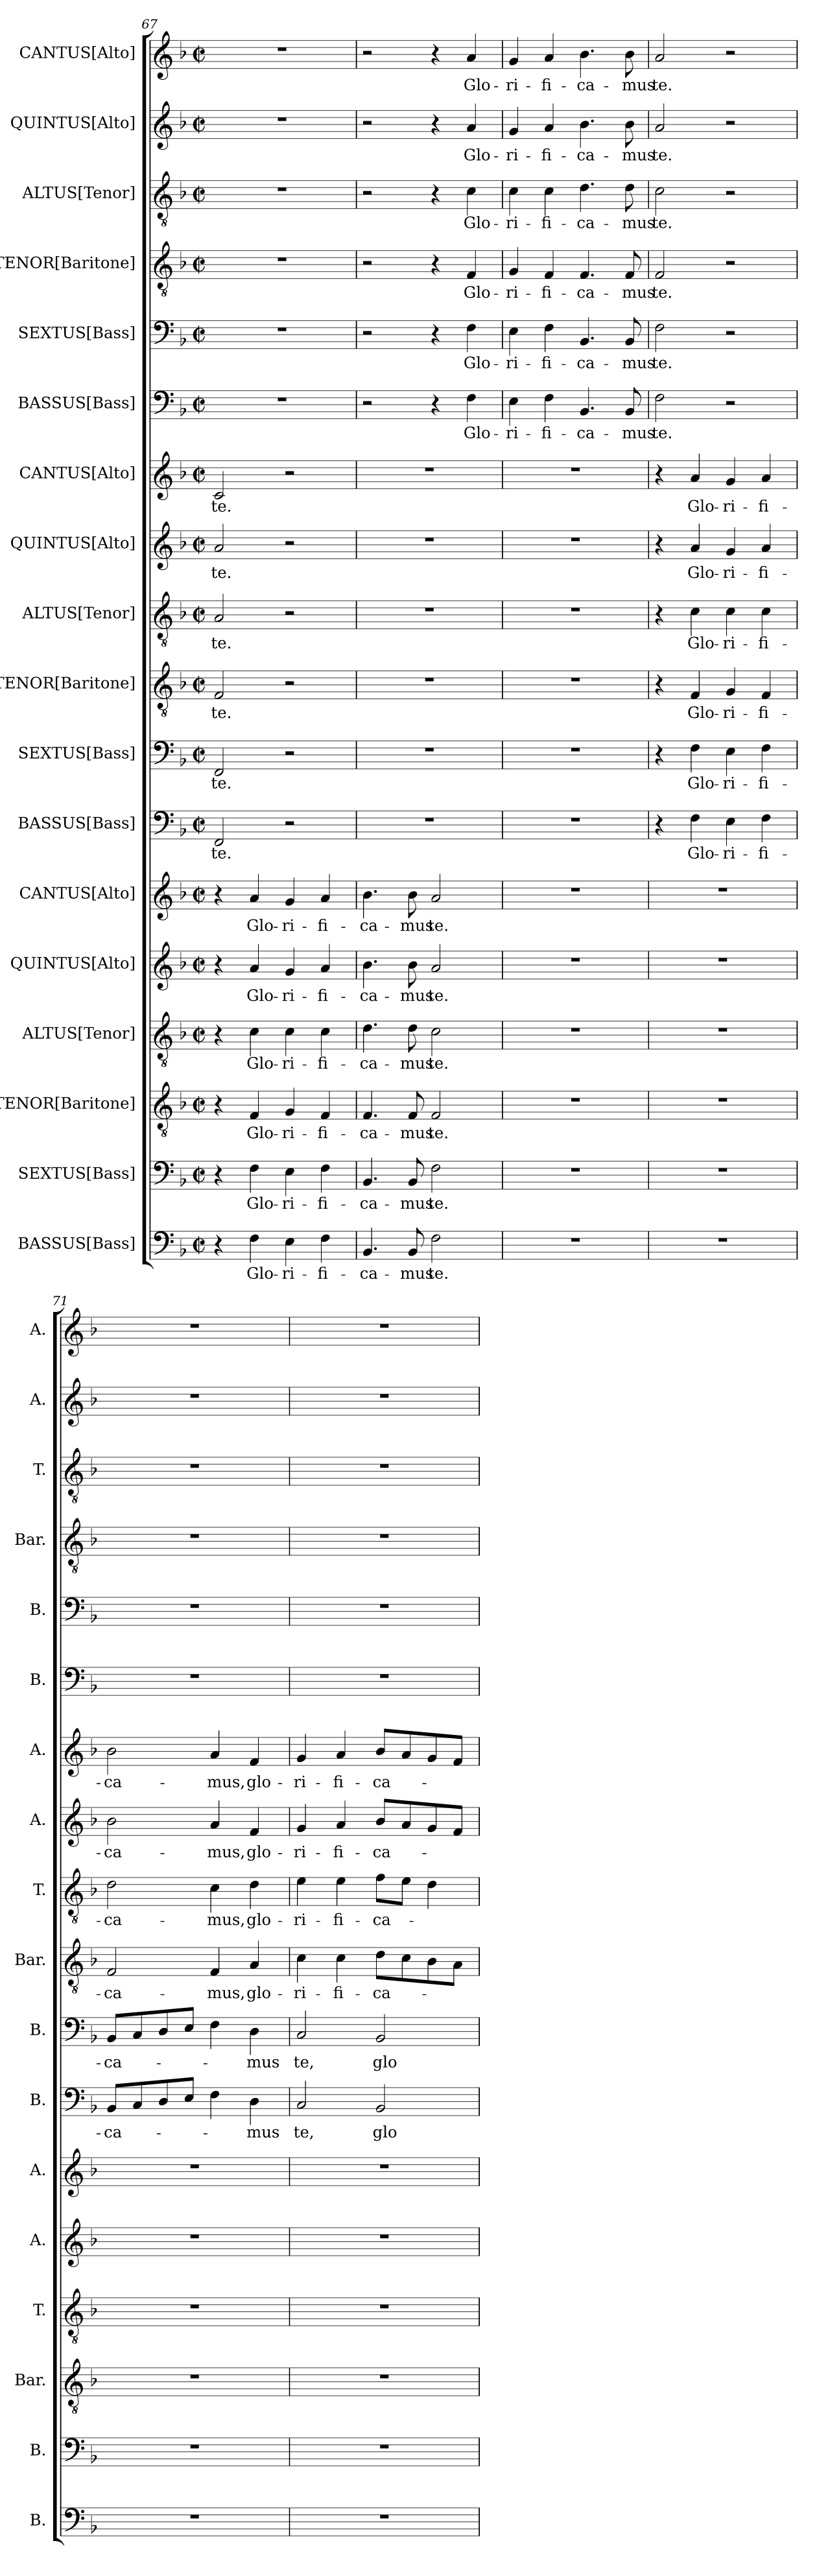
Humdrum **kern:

**kern	**text	**kern	**text	**kern	**text	**kern	**text	**kern	**text	**kern	**text	**kern	**text	**kern	**text	**kern	**text	**kern	**text	**kern	**text	**kern	**text	**kern	**text	**kern	**text	**kern	**text	**kern	**text	**kern	**text	**kern	**text
*part18	*part18	*part17	*part17	*part16	*part16	*part15	*part15	*part14	*part14	*part13	*part13	*part12	*part12	*part11	*part11	*part10	*part10	*part9	*part9	*part8	*part8	*part7	*part7	*part6	*part6	*part5	*part5	*part4	*part4	*part3	*part3	*part2	*part2	*part1	*part1
*staff18	*staff18	*staff17	*staff17	*staff16	*staff16	*staff15	*staff15	*staff14	*staff14	*staff13	*staff13	*staff12	*staff12	*staff11	*staff11	*staff10	*staff10	*staff9	*staff9	*staff8	*staff8	*staff7	*staff7	*staff6	*staff6	*staff5	*staff5	*staff4	*staff4	*staff3	*staff3	*staff2	*staff2	*staff1	*staff1
*I"BASSUS[Bass]	*	*I"SEXTUS[Bass]	*	*I"TENOR[Baritone]	*	*I"ALTUS[Tenor]	*	*I"QUINTUS[Alto]	*	*I"CANTUS[Alto]	*	*I"BASSUS[Bass]	*	*I"SEXTUS[Bass]	*	*I"TENOR[Baritone]	*	*I"ALTUS[Tenor]	*	*I"QUINTUS[Alto]	*	*I"CANTUS[Alto]	*	*I"BASSUS[Bass]	*	*I"SEXTUS[Bass]	*	*I"TENOR[Baritone]	*	*I"ALTUS[Tenor]	*	*I"QUINTUS[Alto]	*	*I"CANTUS[Alto]	*
*I'B.	*	*I'B.	*	*I'Bar.	*	*I'T.	*	*I'A.	*	*I'A.	*	*I'B.	*	*I'B.	*	*I'Bar.	*	*I'T.	*	*I'A.	*	*I'A.	*	*I'B.	*	*I'B.	*	*I'Bar.	*	*I'T.	*	*I'A.	*	*I'A.	*
!!LO:PB:g=z
*clefF4	*	*clefF4	*	*clefGv2	*	*clefGv2	*	*clefG2	*	*clefG2	*	*clefF4	*	*clefF4	*	*clefGv2	*	*clefGv2	*	*clefG2	*	*clefG2	*	*clefF4	*	*clefF4	*	*clefGv2	*	*clefGv2	*	*clefG2	*	*clefG2	*
*	*	*	*	*ITrd7c12	*	*ITrd7c12	*	*	*	*	*	*	*	*	*	*ITrd7c12	*	*ITrd7c12	*	*	*	*	*	*	*	*	*	*ITrd7c12	*	*ITrd7c12	*	*	*	*	*
*k[b-]	*	*k[b-]	*	*k[b-]	*	*k[b-]	*	*k[b-]	*	*k[b-]	*	*k[b-]	*	*k[b-]	*	*k[b-]	*	*k[b-]	*	*k[b-]	*	*k[b-]	*	*k[b-]	*	*k[b-]	*	*k[b-]	*	*k[b-]	*	*k[b-]	*	*k[b-]	*
*F:	*	*F:	*	*F:	*	*F:	*	*F:	*	*F:	*	*F:	*	*F:	*	*F:	*	*F:	*	*F:	*	*F:	*	*F:	*	*F:	*	*F:	*	*F:	*	*F:	*	*F:	*
*M2/2	*	*M2/2	*	*M2/2	*	*M2/2	*	*M2/2	*	*M2/2	*	*M2/2	*	*M2/2	*	*M2/2	*	*M2/2	*	*M2/2	*	*M2/2	*	*M2/2	*	*M2/2	*	*M2/2	*	*M2/2	*	*M2/2	*	*M2/2	*
*met(c|)	*	*met(c|)	*	*met(c|)	*	*met(c|)	*	*met(c|)	*	*met(c|)	*	*met(c|)	*	*met(c|)	*	*met(c|)	*	*met(c|)	*	*met(c|)	*	*met(c|)	*	*met(c|)	*	*met(c|)	*	*met(c|)	*	*met(c|)	*	*met(c|)	*	*met(c|)	*
=67	=67	=67	=67	=67	=67	=67	=67	=67	=67	=67	=67	=67	=67	=67	=67	=67	=67	=67	=67	=67	=67	=67	=67	=67	=67	=67	=67	=67	=67	=67	=67	=67	=67	=67	=67
!	!	!	!	!	!	!	!	!	!	!	!	!	!LO:LY:b	!	!LO:LY:b	!	!LO:LY:b	!	!LO:LY:b	!	!LO:LY:b	!	!LO:LY:b	!	!	!	!	!	!	!	!	!	!	!	!
4r	.	4r	.	4r	.	4r	.	4r	.	4r	.	2FF/	te.	2FF/	te.	2FF/	te.	2AA/	te.	2a/	te.	2c/	te.	1r	.	1r	.	1r	.	1r	.	1r	.	1r	.
!	!LO:LY:b	!	!LO:LY:b	!	!LO:LY:b	!	!LO:LY:b	!	!LO:LY:b	!	!LO:LY:b	!	!	!	!	!	!	!	!	!	!	!	!	!	!	!	!	!	!	!	!	!	!	!	!
4F\	Glo-	4F\	Glo-	4FF/	Glo-	4C\	Glo-	4a/	Glo-	4a/	Glo-	.	.	.	.	.	.	.	.	.	.	.	.	.	.	.	.	.	.	.	.	.	.	.	.
!	!LO:LY:b	!	!LO:LY:b	!	!LO:LY:b	!	!LO:LY:b	!	!LO:LY:b	!	!LO:LY:b	!	!	!	!	!	!	!	!	!	!	!	!	!	!	!	!	!	!	!	!	!	!	!	!
4E\	-ri-	4E\	-ri-	4GG/	-ri-	4C\	-ri-	4g/	-ri-	4g/	-ri-	2r	.	2r	.	2r	.	2r	.	2r	.	2r	.	.	.	.	.	.	.	.	.	.	.	.	.
!	!LO:LY:b	!	!LO:LY:b	!	!LO:LY:b	!	!LO:LY:b	!	!LO:LY:b	!	!LO:LY:b	!	!	!	!	!	!	!	!	!	!	!	!	!	!	!	!	!	!	!	!	!	!	!	!
4F\	-fi-	4F\	-fi-	4FF/	-fi-	4C\	-fi-	4a/	-fi-	4a/	-fi-	.	.	.	.	.	.	.	.	.	.	.	.	.	.	.	.	.	.	.	.	.	.	.	.
=68	=68	=68	=68	=68	=68	=68	=68	=68	=68	=68	=68	=68	=68	=68	=68	=68	=68	=68	=68	=68	=68	=68	=68	=68	=68	=68	=68	=68	=68	=68	=68	=68	=68	=68	=68
!	!LO:LY:b	!	!LO:LY:b	!	!LO:LY:b	!	!LO:LY:b	!	!LO:LY:b	!	!LO:LY:b	!	!	!	!	!	!	!	!	!	!	!	!	!	!	!	!	!	!	!	!	!	!	!	!
4.BB-/	-ca-	4.BB-/	-ca-	4.FF/	-ca-	4.D\	-ca-	4.b-\	-ca-	4.b-\	-ca-	1r	.	1r	.	1r	.	1r	.	1r	.	1r	.	2r	.	2r	.	2r	.	2r	.	2r	.	2r	.
!	!LO:LY:b	!	!LO:LY:b	!	!LO:LY:b	!	!LO:LY:b	!	!LO:LY:b	!	!LO:LY:b	!	!	!	!	!	!	!	!	!	!	!	!	!	!	!	!	!	!	!	!	!	!	!	!
8BB-/	-mus	8BB-/	-mus	8FF/	-mus	8D\	-mus	8b-\	-mus	8b-\	-mus	.	.	.	.	.	.	.	.	.	.	.	.	.	.	.	.	.	.	.	.	.	.	.	.
!	!LO:LY:b	!	!LO:LY:b	!	!LO:LY:b	!	!LO:LY:b	!	!LO:LY:b	!	!LO:LY:b	!	!	!	!	!	!	!	!	!	!	!	!	!	!	!	!	!	!	!	!	!	!	!	!
2F\	te.	2F\	te.	2FF/	te.	2C\	te.	2a/	te.	2a/	te.	.	.	.	.	.	.	.	.	.	.	.	.	4r	.	4r	.	4r	.	4r	.	4r	.	4r	.
!	!	!	!	!	!	!	!	!	!	!	!	!	!	!	!	!	!	!	!	!	!	!	!	!	!LO:LY:b	!	!LO:LY:b	!	!LO:LY:b	!	!LO:LY:b	!	!LO:LY:b	!	!LO:LY:b
.	.	.	.	.	.	.	.	.	.	.	.	.	.	.	.	.	.	.	.	.	.	.	.	4F\	Glo-	4F\	Glo-	4FF/	Glo-	4C\	Glo-	4a/	Glo-	4a/	Glo-
=69	=69	=69	=69	=69	=69	=69	=69	=69	=69	=69	=69	=69	=69	=69	=69	=69	=69	=69	=69	=69	=69	=69	=69	=69	=69	=69	=69	=69	=69	=69	=69	=69	=69	=69	=69
!	!	!	!	!	!	!	!	!	!	!	!	!	!	!	!	!	!	!	!	!	!	!	!	!	!LO:LY:b	!	!LO:LY:b	!	!LO:LY:b	!	!LO:LY:b	!	!LO:LY:b	!	!LO:LY:b
1r	.	1r	.	1r	.	1r	.	1r	.	1r	.	1r	.	1r	.	1r	.	1r	.	1r	.	1r	.	4E\	-ri-	4E\	-ri-	4GG/	-ri-	4C\	-ri-	4g/	-ri-	4g/	-ri-
!	!	!	!	!	!	!	!	!	!	!	!	!	!	!	!	!	!	!	!	!	!	!	!	!	!LO:LY:b	!	!LO:LY:b	!	!LO:LY:b	!	!LO:LY:b	!	!LO:LY:b	!	!LO:LY:b
.	.	.	.	.	.	.	.	.	.	.	.	.	.	.	.	.	.	.	.	.	.	.	.	4F\	-fi-	4F\	-fi-	4FF/	-fi-	4C\	-fi-	4a/	-fi-	4a/	-fi-
!	!	!	!	!	!	!	!	!	!	!	!	!	!	!	!	!	!	!	!	!	!	!	!	!	!LO:LY:b	!	!LO:LY:b	!	!LO:LY:b	!	!LO:LY:b	!	!LO:LY:b	!	!LO:LY:b
.	.	.	.	.	.	.	.	.	.	.	.	.	.	.	.	.	.	.	.	.	.	.	.	4.BB-/	-ca-	4.BB-/	-ca-	4.FF/	-ca-	4.D\	-ca-	4.b-\	-ca-	4.b-\	-ca-
!	!	!	!	!	!	!	!	!	!	!	!	!	!	!	!	!	!	!	!	!	!	!	!	!	!LO:LY:b	!	!LO:LY:b	!	!LO:LY:b	!	!LO:LY:b	!	!LO:LY:b	!	!LO:LY:b
.	.	.	.	.	.	.	.	.	.	.	.	.	.	.	.	.	.	.	.	.	.	.	.	8BB-/	-mus	8BB-/	-mus	8FF/	-mus	8D\	-mus	8b-\	-mus	8b-\	-mus
=70	=70	=70	=70	=70	=70	=70	=70	=70	=70	=70	=70	=70	=70	=70	=70	=70	=70	=70	=70	=70	=70	=70	=70	=70	=70	=70	=70	=70	=70	=70	=70	=70	=70	=70	=70
!	!	!	!	!	!	!	!	!	!	!	!	!	!	!	!	!	!	!	!	!	!	!	!	!	!LO:LY:b	!	!LO:LY:b	!	!LO:LY:b	!	!LO:LY:b	!	!LO:LY:b	!	!LO:LY:b
1r	.	1r	.	1r	.	1r	.	1r	.	1r	.	4r	.	4r	.	4r	.	4r	.	4r	.	4r	.	2F\	te.	2F\	te.	2FF/	te.	2C\	te.	2a/	te.	2a/	te.
!	!	!	!	!	!	!	!	!	!	!	!	!	!LO:LY:b	!	!LO:LY:b	!	!LO:LY:b	!	!LO:LY:b	!	!LO:LY:b	!	!LO:LY:b	!	!	!	!	!	!	!	!	!	!	!	!
.	.	.	.	.	.	.	.	.	.	.	.	4F\	Glo-	4F\	Glo-	4FF/	Glo-	4C\	Glo-	4a/	Glo-	4a/	Glo-	.	.	.	.	.	.	.	.	.	.	.	.
!	!	!	!	!	!	!	!	!	!	!	!	!	!LO:LY:b	!	!LO:LY:b	!	!LO:LY:b	!	!LO:LY:b	!	!LO:LY:b	!	!LO:LY:b	!	!	!	!	!	!	!	!	!	!	!	!
.	.	.	.	.	.	.	.	.	.	.	.	4E\	-ri-	4E\	-ri-	4GG/	-ri-	4C\	-ri-	4g/	-ri-	4g/	-ri-	2r	.	2r	.	2r	.	2r	.	2r	.	2r	.
!	!	!	!	!	!	!	!	!	!	!	!	!	!LO:LY:b	!	!LO:LY:b	!	!LO:LY:b	!	!LO:LY:b	!	!LO:LY:b	!	!LO:LY:b	!	!	!	!	!	!	!	!	!	!	!	!
.	.	.	.	.	.	.	.	.	.	.	.	4F\	-fi-	4F\	-fi-	4FF/	-fi-	4C\	-fi-	4a/	-fi-	4a/	-fi-	.	.	.	.	.	.	.	.	.	.	.	.
=71	=71	=71	=71	=71	=71	=71	=71	=71	=71	=71	=71	=71	=71	=71	=71	=71	=71	=71	=71	=71	=71	=71	=71	=71	=71	=71	=71	=71	=71	=71	=71	=71	=71	=71	=71
!	!	!	!	!	!	!	!	!	!	!	!	!	!LO:LY:b	!	!LO:LY:b	!	!LO:LY:b	!	!LO:LY:b	!	!LO:LY:b	!	!LO:LY:b	!	!	!	!	!	!	!	!	!	!	!	!
1r	.	1r	.	1r	.	1r	.	1r	.	1r	.	8BB-/L	-ca-	8BB-/L	-ca-	2FF/	-ca-	2D\	-ca-	2b-\	-ca-	2b-\	-ca-	1r	.	1r	.	1r	.	1r	.	1r	.	1r	.
.	.	.	.	.	.	.	.	.	.	.	.	8C/	.	8C/	.	.	.	.	.	.	.	.	.	.	.	.	.	.	.	.	.	.	.	.	.
.	.	.	.	.	.	.	.	.	.	.	.	8D/	.	8D/	.	.	.	.	.	.	.	.	.	.	.	.	.	.	.	.	.	.	.	.	.
.	.	.	.	.	.	.	.	.	.	.	.	8E/J	.	8E/J	.	.	.	.	.	.	.	.	.	.	.	.	.	.	.	.	.	.	.	.	.
!	!	!	!	!	!	!	!	!	!	!	!	!	!	!	!	!	!LO:LY:b	!	!LO:LY:b	!	!LO:LY:b	!	!LO:LY:b	!	!	!	!	!	!	!	!	!	!	!	!
.	.	.	.	.	.	.	.	.	.	.	.	4F\	.	4F\	.	4FF/	-mus,	4C\	-mus,	4a/	-mus,	4a/	-mus,	.	.	.	.	.	.	.	.	.	.	.	.
!	!	!	!	!	!	!	!	!	!	!	!	!	!LO:LY:b	!	!LO:LY:b	!	!LO:LY:b	!	!LO:LY:b	!	!LO:LY:b	!	!LO:LY:b	!	!	!	!	!	!	!	!	!	!	!	!
.	.	.	.	.	.	.	.	.	.	.	.	4D\	-mus	4D\	-mus	4AA/	glo-	4D\	glo-	4f/	glo-	4f/	glo-	.	.	.	.	.	.	.	.	.	.	.	.
=72	=72	=72	=72	=72	=72	=72	=72	=72	=72	=72	=72	=72	=72	=72	=72	=72	=72	=72	=72	=72	=72	=72	=72	=72	=72	=72	=72	=72	=72	=72	=72	=72	=72	=72	=72
!	!	!	!	!	!	!	!	!	!	!	!	!	!LO:LY:b	!	!LO:LY:b	!	!LO:LY:b	!	!LO:LY:b	!	!LO:LY:b	!	!LO:LY:b	!	!	!	!	!	!	!	!	!	!	!	!
1r	.	1r	.	1r	.	1r	.	1r	.	1r	.	2C/	te,	2C/	te,	4C\	-ri-	4E\	-ri-	4g/	-ri-	4g/	-ri-	1r	.	1r	.	1r	.	1r	.	1r	.	1r	.
!	!	!	!	!	!	!	!	!	!	!	!	!	!	!	!	!	!LO:LY:b	!	!LO:LY:b	!	!LO:LY:b	!	!LO:LY:b	!	!	!	!	!	!	!	!	!	!	!	!
.	.	.	.	.	.	.	.	.	.	.	.	.	.	.	.	4C\	-fi-	4E\	-fi-	4a/	-fi-	4a/	-fi-	.	.	.	.	.	.	.	.	.	.	.	.
!	!	!	!	!	!	!	!	!	!	!	!	!	!LO:LY:b	!	!LO:LY:b	!	!LO:LY:b	!	!LO:LY:b	!	!LO:LY:b	!	!LO:LY:b	!	!	!	!	!	!	!	!	!	!	!	!
.	.	.	.	.	.	.	.	.	.	.	.	2BB-/	glo-	2BB-/	glo-	8D\L	-ca-	8F\L	-ca-	8b-/L	-ca-	8b-/L	-ca-	.	.	.	.	.	.	.	.	.	.	.	.
.	.	.	.	.	.	.	.	.	.	.	.	.	.	.	.	8C\	.	8E\J	.	8a/	.	8a/	.	.	.	.	.	.	.	.	.	.	.	.	.
.	.	.	.	.	.	.	.	.	.	.	.	.	.	.	.	8BB-\	.	4D\	.	8g/	.	8g/	.	.	.	.	.	.	.	.	.	.	.	.	.
.	.	.	.	.	.	.	.	.	.	.	.	.	.	.	.	8AA\J	.	.	.	8f/J	.	8f/J	.	.	.	.	.	.	.	.	.	.	.	.	.
=	=	=	=	=	=	=	=	=	=	=	=	=	=	=	=	=	=	=	=	=	=	=	=	=	=	=	=	=	=	=	=	=	=	=	=
*-	*-	*-	*-	*-	*-	*-	*-	*-	*-	*-	*-	*-	*-	*-	*-	*-	*-	*-	*-	*-	*-	*-	*-	*-	*-	*-	*-	*-	*-	*-	*-	*-	*-	*-	*-
